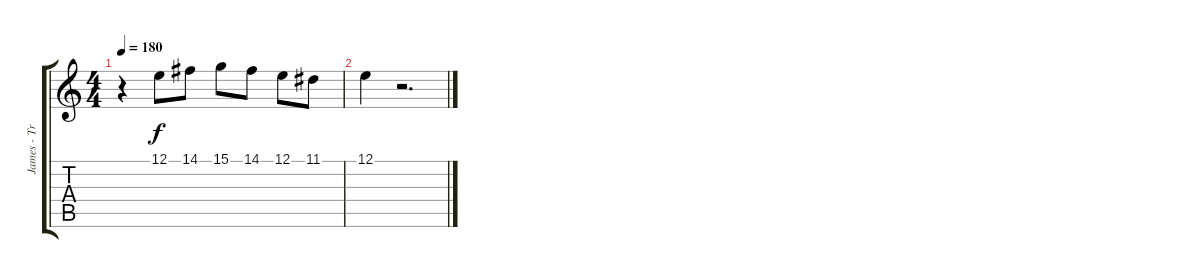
\track ("James - Trumpet" "James - Tr") {instrument trumpet}
\staff {score tabs}
\tuning (E4 B3 G3 D3 A2 E2) {hide}
\ts (4 4)
\tempo 180
\clef g2
\ks c
r.4{dy f} 12.1.8 14.1.8 15.1.8 14.1.8 12.1.8 11.1.8 |
12.1.4 r.2{d}
